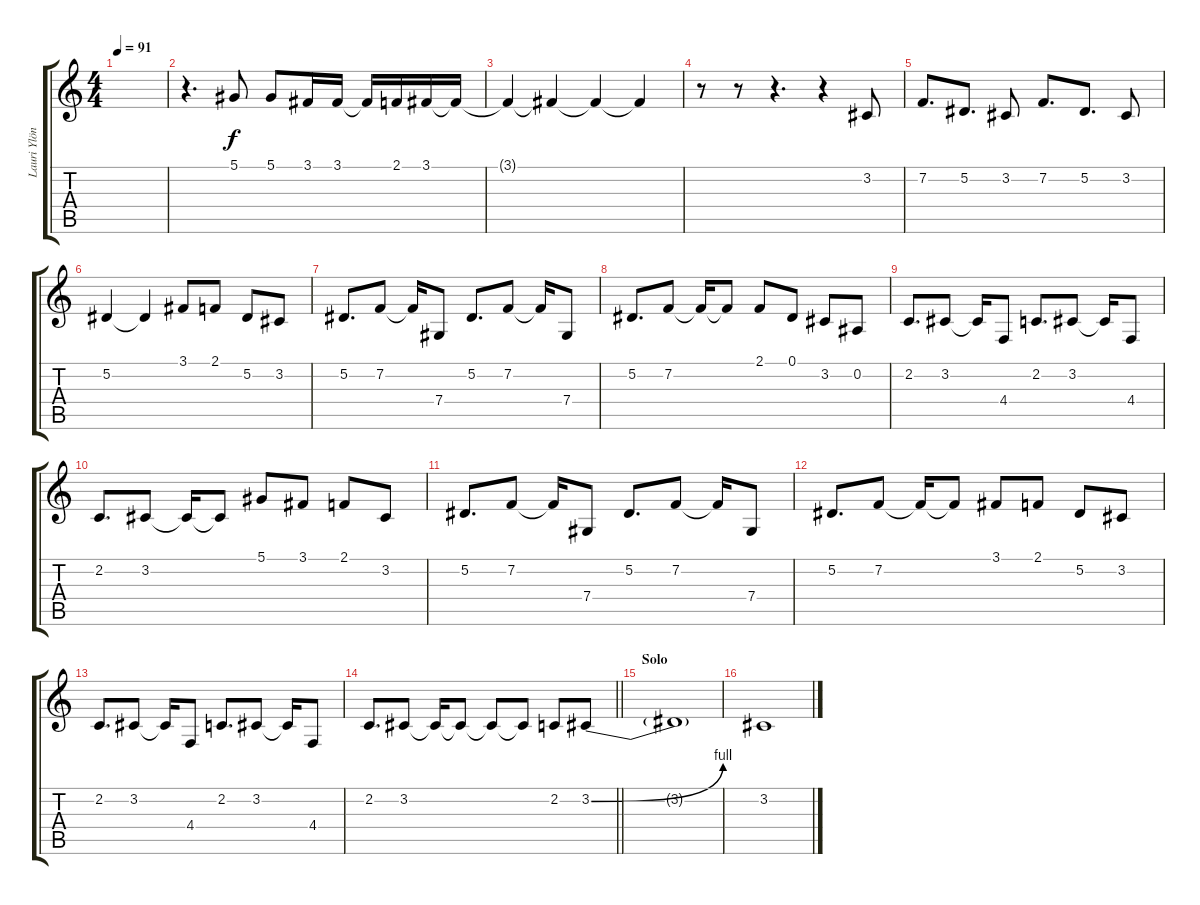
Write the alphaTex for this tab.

\track ("Lauri Ylönen" "Lauri Ylön") {instrument synthvoice}
\staff {score tabs}
\tuning (Eb4 Bb3 Gb3 Db3 Ab2 Eb2) {hide}
\ts (4 4)
\tempo 91
\clef g2
\ks c
|
r.4{d} 5.1.8 5.1.8 3.1.16 3.1.16 3.1{t}.16 2.1.16 3.1.16 3.1{t}.16 |
3.1{t}.4 3.1{t}.4 3.1{t}.4 3.1{t}.4 |
r.8 r.8 r.4{d} r.4 3.2.8 |
7.2.8{d} 5.2.8{d} 3.2.8 7.2.8{d} 5.2.8{d} 3.2.8 |
5.2.4 5.2{t}.4 3.1.8 2.1.8 5.2.8 3.2.8 |
5.2.8{d} 7.2.8 7.2{t}.16 7.4.8 5.2.8{d} 7.2.8 7.2{t}.16 7.4.8 |
5.2.8{d} 7.2.8 7.2{t}.16 7.2{t}.8 2.1.8 0.1.8 3.2.8 0.2.8 |
2.2.8{d} 3.2.8 3.2{t}.16 4.4.8 2.2.8{d} 3.2.8 3.2{t}.16 4.4.8 |
2.2.8{d} 3.2.8 3.2{t}.16 3.2{t}.8 5.1.8 3.1.8 2.1.8 3.2.8 |
5.2.8{d} 7.2.8 7.2{t}.16 7.4.8 5.2.8{d} 7.2.8 7.2{t}.16 7.4.8 |
5.2.8{d} 7.2.8 7.2{t}.16 7.2{t}.8 3.1.8 2.1.8 5.2.8 3.2.8 |
2.2.8{d} 3.2.8 3.2{t}.16 4.4.8 2.2.8{d} 3.2.8 3.2{t}.16 4.4.8 |
\barLineRight lightlight
2.2.8{d} 3.2.8 3.2{t}.16 3.2{t}.8 3.2{t}.8 3.2{t}.8 2.2.8 3.2{be (bend 0 0 60 4)}.8 |
\section ("" "Solo")
3.2{t}.1 |
3.2.1
